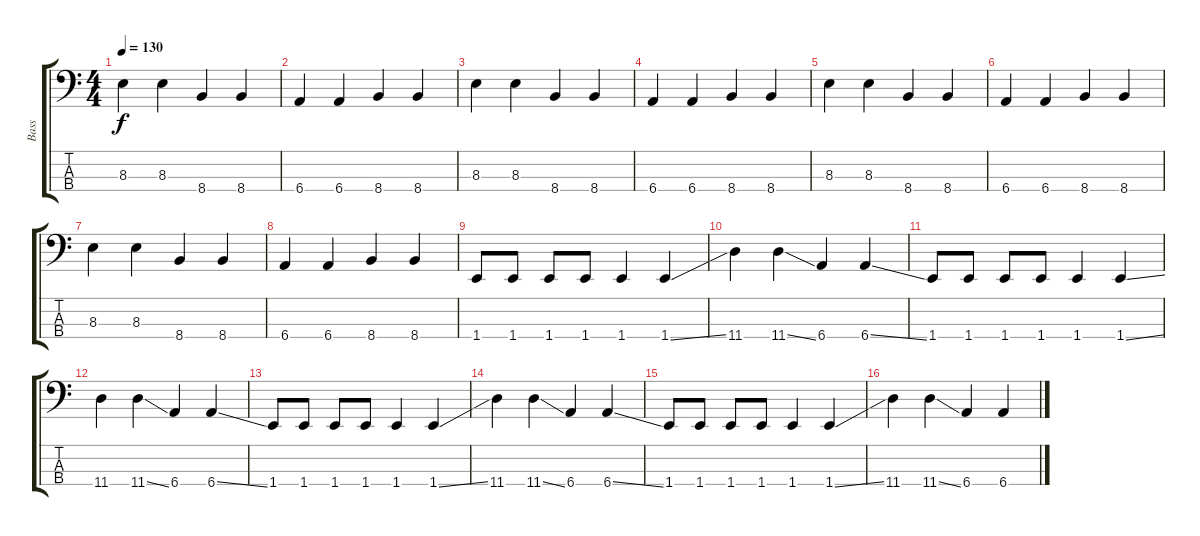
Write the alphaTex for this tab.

\track ("Bass" "Bass") {instrument electricbasspick}
\staff {score tabs}
\tuning (Gb2 Db2 Ab1 Eb1) {hide}
\ts (4 4)
\tempo 130
\clef f4
\ks c
8.3.4{dy f} 8.3.4 8.4.4 8.4.4 |
6.4.4 6.4.4 8.4.4 8.4.4 |
8.3.4 8.3.4 8.4.4 8.4.4 |
6.4.4 6.4.4 8.4.4 8.4.4 |
8.3.4 8.3.4 8.4.4 8.4.4 |
6.4.4 6.4.4 8.4.4 8.4.4 |
8.3.4 8.3.4 8.4.4 8.4.4 |
6.4.4 6.4.4 8.4.4 8.4.4 |
1.4.8 1.4.8 1.4.8 1.4.8 1.4.4 1.4{ss}.4 |
11.4.4 11.4{ss}.4 6.4.4 6.4{ss}.4 |
1.4.8 1.4.8 1.4.8 1.4.8 1.4.4 1.4{ss}.4 |
11.4.4 11.4{ss}.4 6.4.4 6.4{ss}.4 |
1.4.8 1.4.8 1.4.8 1.4.8 1.4.4 1.4{ss}.4 |
11.4.4 11.4{ss}.4 6.4.4 6.4{ss}.4 |
1.4.8 1.4.8 1.4.8 1.4.8 1.4.4 1.4{ss}.4 |
11.4.4 11.4{ss}.4 6.4.4 6.4{ss}.4
